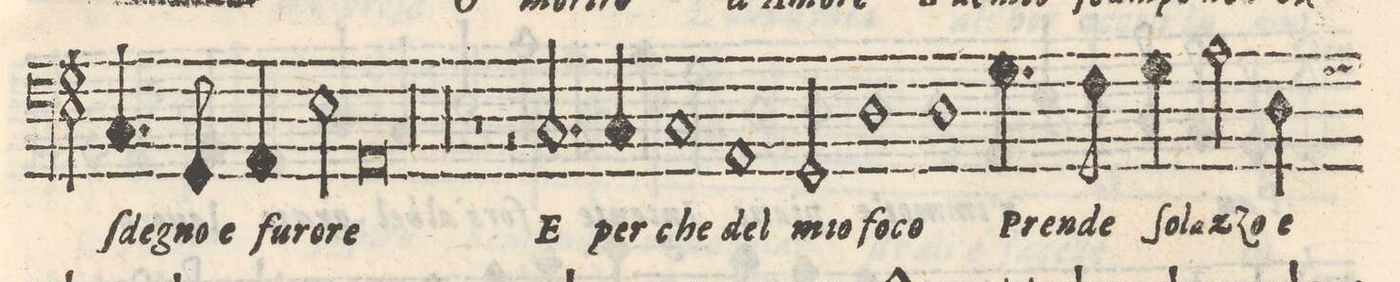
**kern	**text
*I"BASSO	*
*clefF4	*
*k[]	*
*met(C|)	*
*M2/1	*
4.C/	ſde-
8GG/	-gno e
4AA/	fu-
2E\	-ro-
=4-	=4-
0AA	-re
=5-	=5-
00r	.
=6-	=6-
=7-	=7-
00r	.
=8-	=8-
=9-	=9-
1r	.
2r	.
2.C/	E
=10-	=10-
4C/	per
1C	che
1AA/	del
=11-	=11-
2GG/	mio
1D	fo-
=12-	=12-
1D	-co
4.G\	Pren-
8F\	-de
4G\	ſo-
2A\	-laz-
=13-	=13-
4D\	-zo e
*-	*-
